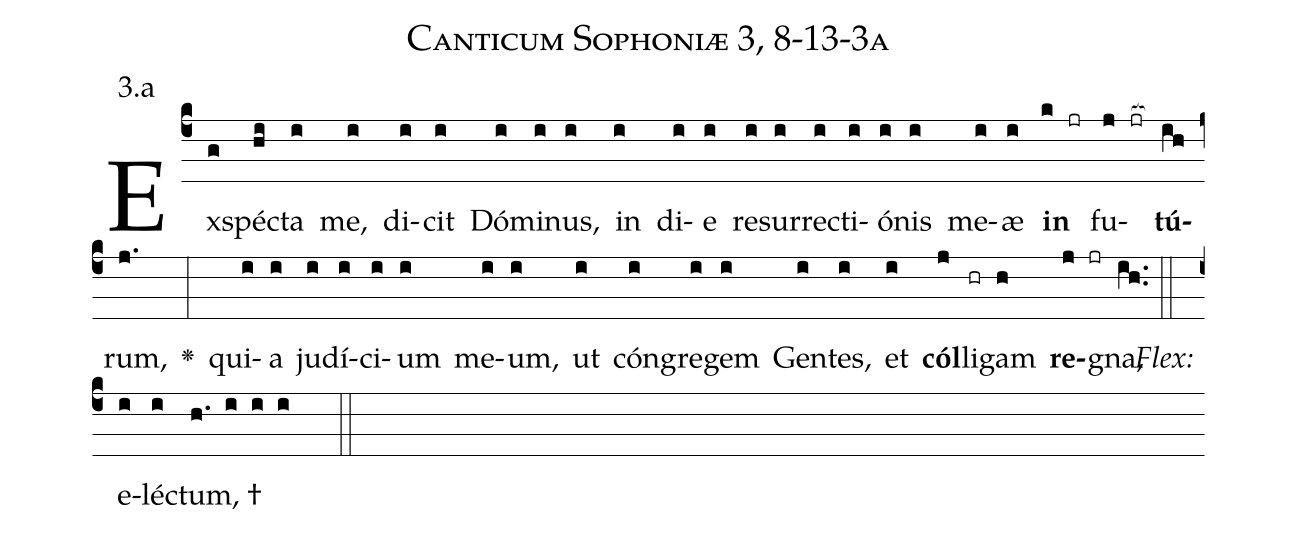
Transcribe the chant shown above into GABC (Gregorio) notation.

name: Canticum Sophoniæ 3, 8-13-3a;
annotation: 3.a;
%%
(c4)Ex(g)spé(hi)cta(i) me,(i) di(i)cit(i) Dó(i)mi(i)nus,(i) in(i) di(i)e(i) re(i)sur(i)re(i)cti(i)ó(i)nis(i) me(i)æ(i) <b>in</b>(k jr) fu(j jr[ocb:1{])<b>tú</b>(ih[ocb:0}])rum,(j.) <v>\greheightstar</v>(:) qui(i)a(i) ju(i)dí(i)ci(i)um(i) me(i)um,(i) ut(i) cón(i)gre(i)gem(i) Gen(i)tes,(i) et(i) <b>cól</b>(j)li(hr)gam(h) <b>re</b>(j jr)gna,(ih..) (::)
<i>Flex:</i>()  e(i)lé(i)ctum, †(h. i i i  ::)

%E(i) u(i) o(j) u(h) a(j) e.(ih..) (::)
